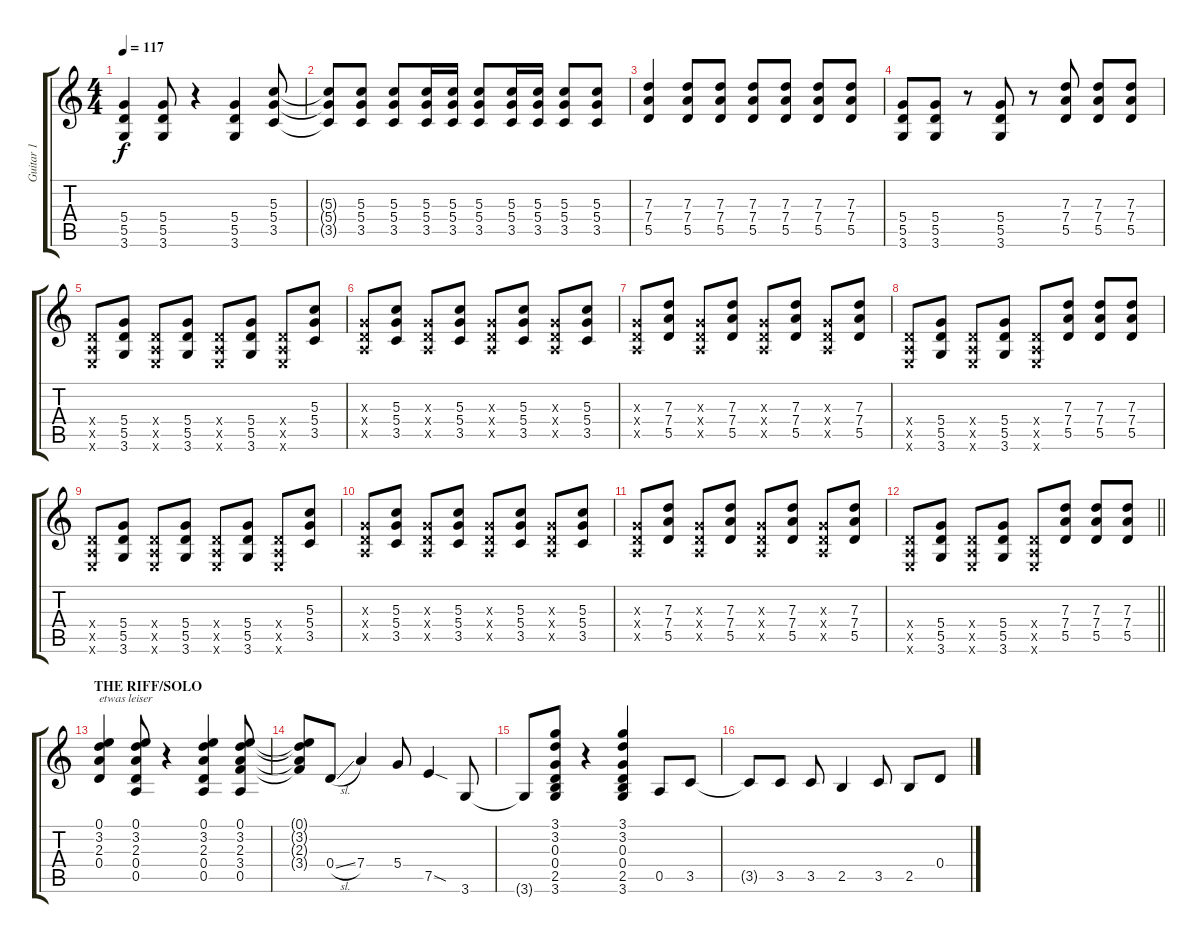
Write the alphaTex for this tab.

\track ("Guitar 1" "Guitar 1") {instrument distortionguitar}
\staff {score tabs}
\tuning (E4 B3 G3 D3 A2 E2) {hide}
\ts (4 4)
\tempo 117
\clef g2
\ks c
(5.4 5.5 3.6).4{dy f} (5.4 5.5 3.6).8 r.4 (5.4 5.5 3.6).4 (5.3 5.4 3.5).8 |
(5.3{t} 5.4{t} 3.5{t}).8 (5.3 5.4 3.5).8 (5.3 5.4 3.5).8 (5.3 5.4 3.5).16 (5.3 5.4 3.5).16 (5.3 5.4 3.5).8 (5.3 5.4 3.5).16 (5.3 5.4 3.5).16 (5.3 5.4 3.5).8 (5.3 5.4 3.5).8 |
(7.3 7.4 5.5).4 (7.3 7.4 5.5).8 (7.3 7.4 5.5).8 (7.3 7.4 5.5).8 (7.3 7.4 5.5).8 (7.3 7.4 5.5).8 (7.3 7.4 5.5).8 |
(5.4 5.5 3.6).8 (5.4 5.5 3.6).8 r.8 (5.4 5.5 3.6).8 r.8 (7.3 7.4 5.5).8 (7.3 7.4 5.5).8 (7.3 7.4 5.5).8 |
(0.4{x} 0.5{x} 0.6{x}).8 (5.4 5.5 3.6).8 (0.4{x} 0.5{x} 0.6{x}).8 (5.4 5.5 3.6).8 (0.4{x} 0.5{x} 0.6{x}).8 (5.4 5.5 3.6).8 (0.4{x} 0.5{x} 0.6{x}).8 (5.3 5.4 3.5).8 |
(0.3{x} 0.4{x} 0.5{x}).8 (5.3 5.4 3.5).8 (0.3{x} 0.4{x} 0.5{x}).8 (5.3 5.4 3.5).8 (0.3{x} 0.4{x} 0.5{x}).8 (5.3 5.4 3.5).8 (0.3{x} 0.4{x} 0.5{x}).8 (5.3 5.4 3.5).8 |
(0.3{x} 0.4{x} 0.5{x}).8 (7.3 7.4 5.5).8 (0.3{x} 0.4{x} 0.5{x}).8 (7.3 7.4 5.5).8 (0.3{x} 0.4{x} 0.5{x}).8 (7.3 7.4 5.5).8 (0.3{x} 0.4{x} 0.5{x}).8 (7.3 7.4 5.5).8 |
(0.4{x} 0.5{x} 0.6{x}).8 (5.4 5.5 3.6).8 (0.4{x} 0.5{x} 0.6{x}).8 (5.4 5.5 3.6).8 (0.4{x} 0.5{x} 0.6{x}).8 (7.3 7.4 5.5).8 (7.3 7.4 5.5).8 (7.3 7.4 5.5).8 |
(0.4{x} 0.5{x} 0.6{x}).8 (5.4 5.5 3.6).8 (0.4{x} 0.5{x} 0.6{x}).8 (5.4 5.5 3.6).8 (0.4{x} 0.5{x} 0.6{x}).8 (5.4 5.5 3.6).8 (0.4{x} 0.5{x} 0.6{x}).8 (5.3 5.4 3.5).8 |
(0.3{x} 0.4{x} 0.5{x}).8 (5.3 5.4 3.5).8 (0.3{x} 0.4{x} 0.5{x}).8 (5.3 5.4 3.5).8 (0.3{x} 0.4{x} 0.5{x}).8 (5.3 5.4 3.5).8 (0.3{x} 0.4{x} 0.5{x}).8 (5.3 5.4 3.5).8 |
(0.3{x} 0.4{x} 0.5{x}).8 (7.3 7.4 5.5).8 (0.3{x} 0.4{x} 0.5{x}).8 (7.3 7.4 5.5).8 (0.3{x} 0.4{x} 0.5{x}).8 (7.3 7.4 5.5).8 (0.3{x} 0.4{x} 0.5{x}).8 (7.3 7.4 5.5).8 |
\barLineRight lightlight
(0.4{x} 0.5{x} 0.6{x}).8 (5.4 5.5 3.6).8 (0.4{x} 0.5{x} 0.6{x}).8 (5.4 5.5 3.6).8 (0.4{x} 0.5{x} 0.6{x}).8 (7.3 7.4 5.5).8 (7.3 7.4 5.5).8 (7.3 7.4 5.5).8 |
\section ("" "THE RIFF/SOLO")
(0.1 3.2 2.3 0.4).4{txt "etwas leiser"} (0.1 3.2 2.3 0.4 0.5).8 r.4 (0.1 3.2 2.3 0.4 0.5).4 (0.1 3.2 2.3 3.4 0.5).8 |
(0.1{t} 3.2{t} 2.3{t} 3.4{t}).8 0.4{sl}.8 7.4.4 5.4.8 7.5{sod}.4 3.6.8 |
3.6{t}.8 (3.1 3.2 0.3 0.4 2.5 3.6).8 r.4 (3.1 3.2 0.3 0.4 2.5 3.6).4 0.5.8 3.5.8 |
3.5{t}.8 3.5.8 3.5.8 2.5.4 3.5.8 2.5.8 0.4.8
